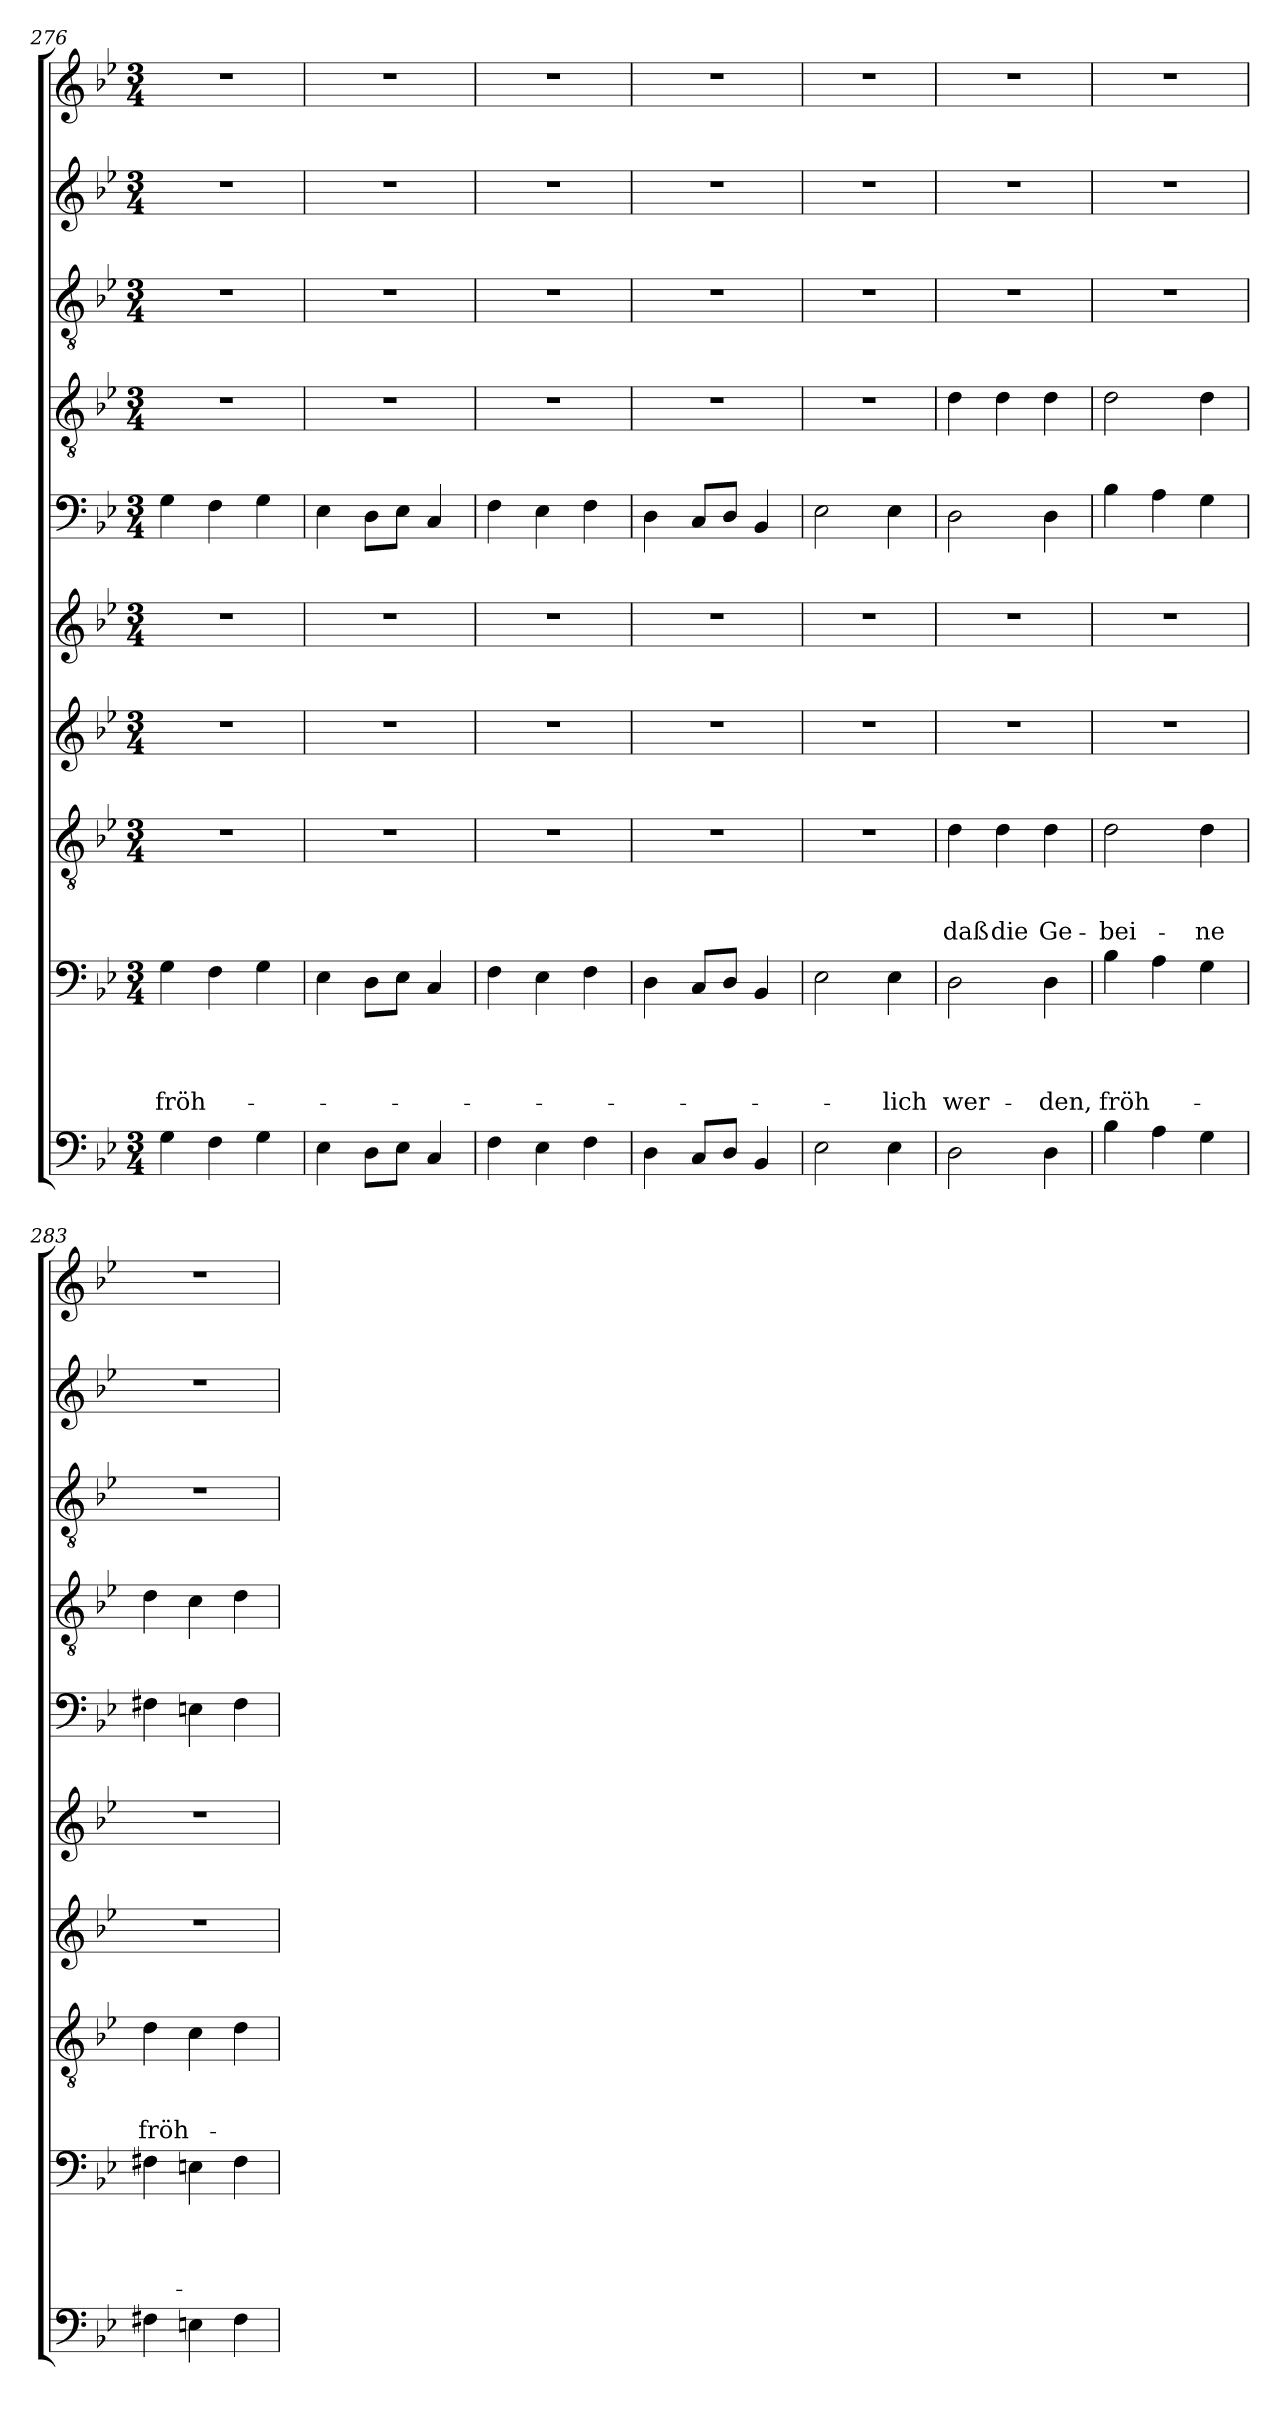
**kern	**kern	**text	**text	**text	**text	**kern	**text	**text	**text	**kern	**kern	**kern	**kern	**kern	**kern	**kern
*part10	*part9	*part9	*part9	*part9	*part9	*part8	*part8	*part8	*part8	*part7	*part6	*part5	*part4	*part3	*part2	*part1
*staff10	*staff9	*staff9	*staff9	*staff9	*staff9	*staff8	*staff8	*staff8	*staff8	*staff7	*staff6	*staff5	*staff4	*staff3	*staff2	*staff1
*clefF4	*clefF4	*	*	*	*	*clefGv2	*	*	*	*clefG2	*clefG2	*clefF4	*clefGv2	*clefGv2	*clefG2	*clefG2
*k[b-e-]	*k[b-e-]	*	*	*	*	*k[b-e-]	*	*	*	*k[b-e-]	*k[b-e-]	*k[b-e-]	*k[b-e-]	*k[b-e-]	*k[b-e-]	*k[b-e-]
*g:	*g:	*	*	*	*	*g:	*	*	*	*g:	*g:	*g:	*g:	*g:	*g:	*g:
*M3/4	*M3/4	*	*	*	*	*M3/4	*	*	*	*M3/4	*M3/4	*M3/4	*M3/4	*M3/4	*M3/4	*M3/4
=276	=276	=276	=276	=276	=276	=276	=276	=276	=276	=276	=276	=276	=276	=276	=276	=276
4G\	4G\	.	.	.	fröh-	2.r	.	.	.	2.r	2.r	4G\	2.r	2.r	2.r	2.r
4F\	4F\	.	.	.	.	.	.	.	.	.	.	4F\	.	.	.	.
4G\	4G\	.	.	.	.	.	.	.	.	.	.	4G\	.	.	.	.
=277	=277	=277	=277	=277	=277	=277	=277	=277	=277	=277	=277	=277	=277	=277	=277	=277
4E-\	4E-\	.	.	.	.	2.r	.	.	.	2.r	2.r	4E-\	2.r	2.r	2.r	2.r
8D\L	8D\L	.	.	.	.	.	.	.	.	.	.	8D\L	.	.	.	.
8E-\J	8E-\J	.	.	.	.	.	.	.	.	.	.	8E-\J	.	.	.	.
4C/	4C/	.	.	.	.	.	.	.	.	.	.	4C/	.	.	.	.
=278	=278	=278	=278	=278	=278	=278	=278	=278	=278	=278	=278	=278	=278	=278	=278	=278
4F\	4F\	.	.	.	.	2.r	.	.	.	2.r	2.r	4F\	2.r	2.r	2.r	2.r
4E-\	4E-\	.	.	.	.	.	.	.	.	.	.	4E-\	.	.	.	.
4F\	4F\	.	.	.	.	.	.	.	.	.	.	4F\	.	.	.	.
!!LO:PB:g=z
=279	=279	=279	=279	=279	=279	=279	=279	=279	=279	=279	=279	=279	=279	=279	=279	=279
4D\	4D\	.	.	.	.	2.r	.	.	.	2.r	2.r	4D\	2.r	2.r	2.r	2.r
8C/L	8C/L	.	.	.	.	.	.	.	.	.	.	8C/L	.	.	.	.
8D/J	8D/J	.	.	.	.	.	.	.	.	.	.	8D/J	.	.	.	.
4BB-/	4BB-/	.	.	.	.	.	.	.	.	.	.	4BB-/	.	.	.	.
=280	=280	=280	=280	=280	=280	=280	=280	=280	=280	=280	=280	=280	=280	=280	=280	=280
2E-\	2E-\	.	.	.	.	2.r	.	.	.	2.r	2.r	2E-\	2.r	2.r	2.r	2.r
4E-\	4E-\	.	.	.	-lich	.	.	.	.	.	.	4E-\	.	.	.	.
=281	=281	=281	=281	=281	=281	=281	=281	=281	=281	=281	=281	=281	=281	=281	=281	=281
2D\	2D\	.	.	.	wer-	4d\	.	.	daß	2.r	2.r	2D\	4d\	2.r	2.r	2.r
.	.	.	.	.	.	4d\	.	.	die	.	.	.	4d\	.	.	.
4D\	4D\	.	.	.	-den,	4d\	.	.	Ge-	.	.	4D\	4d\	.	.	.
=282	=282	=282	=282	=282	=282	=282	=282	=282	=282	=282	=282	=282	=282	=282	=282	=282
4B-\	4B-\	.	.	.	fröh-	2d\	.	.	-bei-	2.r	2.r	4B-\	2d\	2.r	2.r	2.r
4A\	4A\	.	.	.	.	.	.	.	.	.	.	4A\	.	.	.	.
4G\	4G\	.	.	.	.	4d\	.	.	-ne	.	.	4G\	4d\	.	.	.
=283	=283	=283	=283	=283	=283	=283	=283	=283	=283	=283	=283	=283	=283	=283	=283	=283
4F#X\	4F#X\	.	.	.	.	4d\	.	.	fröh-	2.r	2.r	4F#X\	4d\	2.r	2.r	2.r
4En\	4En\	.	.	.	.	4c\	.	.	.	.	.	4En\	4c\	.	.	.
4F#\	4F#\	.	.	.	.	4d\	.	.	.	.	.	4F#\	4d\	.	.	.
=	=	=	=	=	=	=	=	=	=	=	=	=	=	=	=	=
*-	*-	*-	*-	*-	*-	*-	*-	*-	*-	*-	*-	*-	*-	*-	*-	*-
